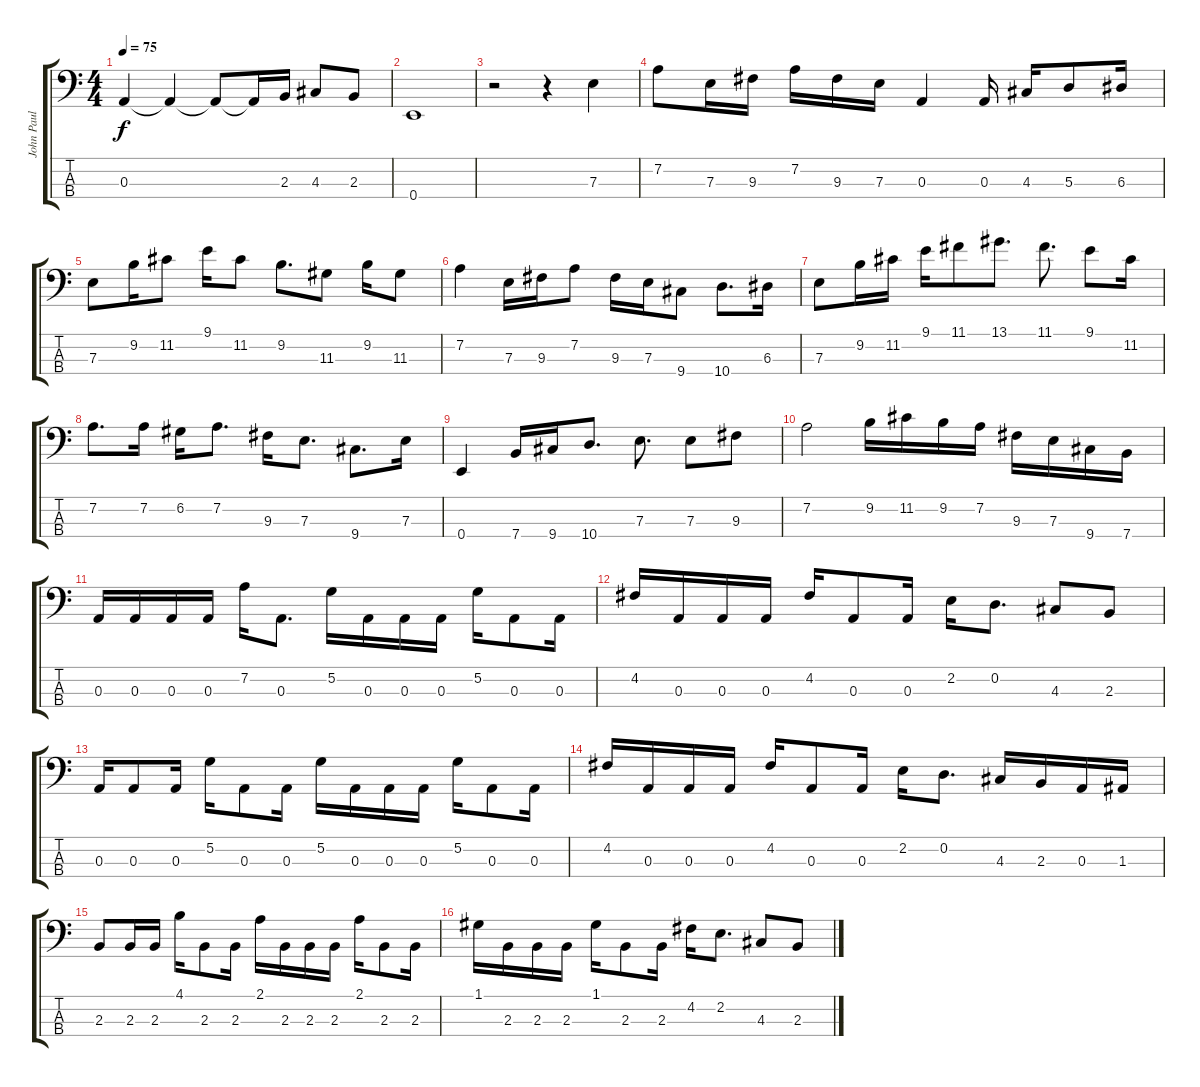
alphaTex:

\track ("John Paul Jones (Bass)" "John Paul ") {instrument electricbassfinger}
\staff {score tabs}
\tuning (G2 D2 A1 E1) {hide}
\ts (4 4)
\tempo 75
\clef f4
\ks c
0.3.4{dy f} 0.3{t}.4 0.3{t}.8 0.3{t}.16 2.3.16 4.3.8 2.3.8 |
0.4.1 |
r.2 r.4 7.3.4 |
7.2.8 7.3.16 9.3.16 7.2.16 9.3.16 7.3.16 0.3.4 0.3.16 4.3.16 5.3.8 6.3.16 |
7.3.8 9.2.16 11.2.8 9.1.16 11.2.8 9.2.8{d} 11.3.8 9.2.16 11.3.8 |
7.2.4 7.3.16 9.3.16 7.2.8 9.3.16 7.3.16 9.4.8 10.4.8{d} 6.3.16 |
7.3.8 9.2.16 11.2.16 9.1.16 11.1.8 13.1.8{d} 11.1.8{d} 9.1.8 11.2.16 |
7.2.8{d} 7.2.16 6.2.16 7.2.8{d} 9.3.16 7.3.8{d} 9.4.8{d} 7.3.16 |
0.4.4 7.4.16 9.4.16 10.4.8{d} 7.3.8{d} 7.3.8 9.3.8 |
7.2.2 9.2.16 11.2.16 9.2.16 7.2.16 9.3.16 7.3.16 9.4.16 7.4.16 |
0.3.16 0.3.16 0.3.16 0.3.16 7.2.16 0.3.8{d} 5.2.16 0.3.16 0.3.16 0.3.16 5.2.16 0.3.8 0.3.16 |
4.2.16 0.3.16 0.3.16 0.3.16 4.2.16 0.3.8 0.3.16 2.2.16 0.2.8{d} 4.3.8 2.3.8 |
0.3.16 0.3.8 0.3.16 5.2.16 0.3.8 0.3.16 5.2.16 0.3.16 0.3.16 0.3.16 5.2.16 0.3.8 0.3.16 |
4.2.16 0.3.16 0.3.16 0.3.16 4.2.16 0.3.8 0.3.16 2.2.16 0.2.8{d} 4.3.16 2.3.16 0.3.16 1.3.16 |
2.3.8 2.3.16 2.3.16 4.1.16 2.3.8 2.3.16 2.1.16 2.3.16 2.3.16 2.3.16 2.1.16 2.3.8 2.3.16 |
1.1.16 2.3.16 2.3.16 2.3.16 1.1.16 2.3.8 2.3.16 4.2.16 2.2.8{d} 4.3.8 2.3.8
